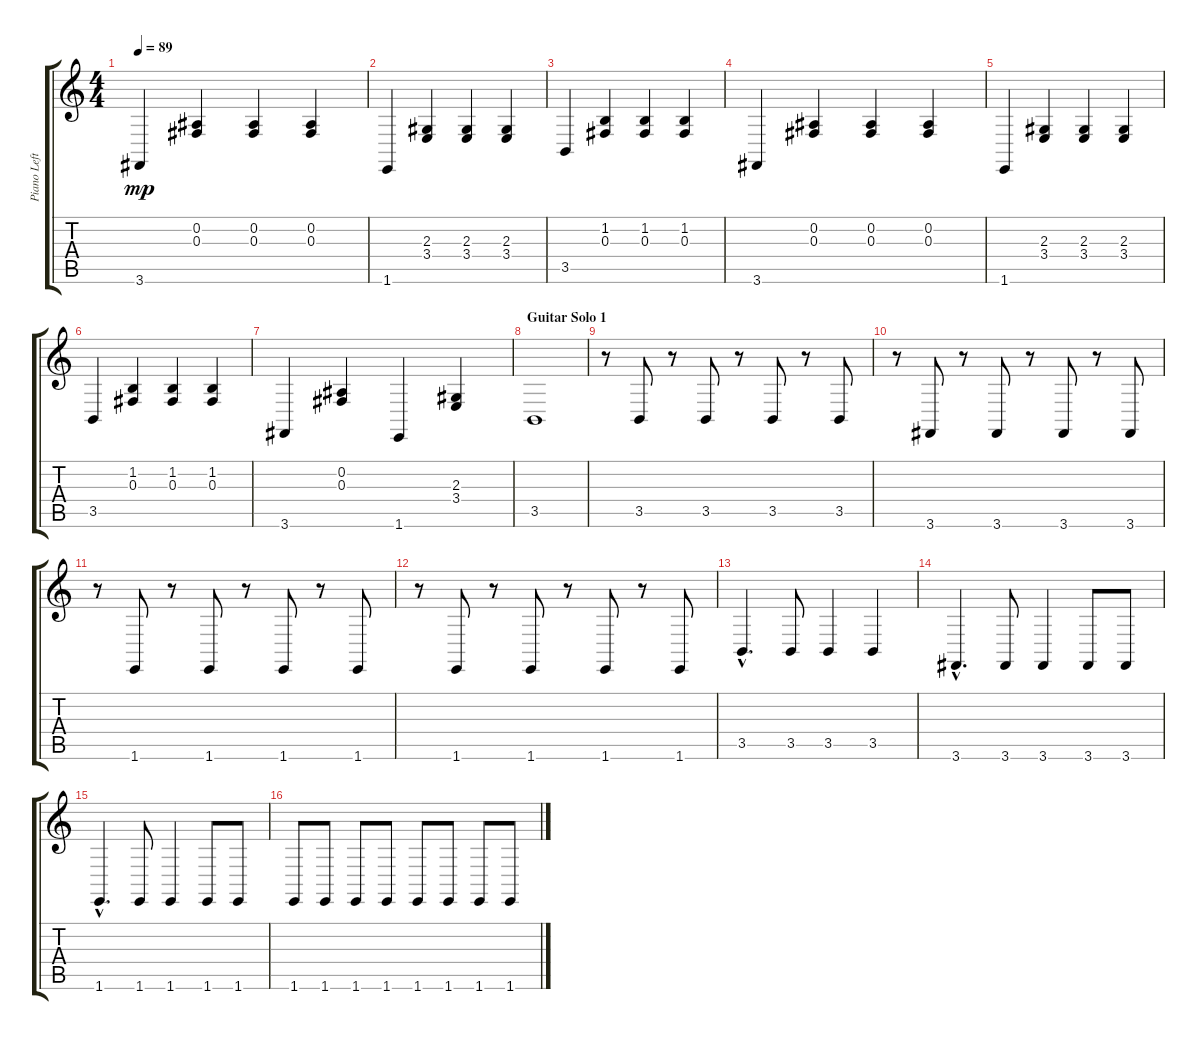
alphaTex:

\track ("Piano Leftt Hand (Dizzy)" "Piano Left") {instrument brightacousticpiano}
\staff {score tabs}
\tuning (Eb4 Bb3 Gb3 Db3 Ab2 Eb2) {hide}
\ts (4 4)
\tempo 89
\clef g2
\ks c
3.6.4{dy mp} (0.2 0.3).4 (0.2 0.3).4 (0.2 0.3).4 |
1.6.4 (2.3 3.4).4 (2.3 3.4).4 (2.3 3.4).4 |
3.5.4 (1.2 0.3).4 (1.2 0.3).4 (1.2 0.3).4 |
3.6.4 (0.2 0.3).4 (0.2 0.3).4 (0.2 0.3).4 |
1.6.4 (2.3 3.4).4 (2.3 3.4).4 (2.3 3.4).4 |
3.5.4 (1.2 0.3).4 (1.2 0.3).4 (1.2 0.3).4 |
3.6.4 (0.2 0.3).4 1.6.4 (2.3 3.4).4 |
\section ("" "Guitar Solo 1")
3.5.1 |
r.8 3.5.8 r.8 3.5.8 r.8 3.5.8 r.8 3.5.8 |
r.8 3.6.8 r.8 3.6.8 r.8 3.6.8 r.8 3.6.8 |
r.8 1.6.8 r.8 1.6.8 r.8 1.6.8 r.8 1.6.8 |
r.8 1.6.8 r.8 1.6.8 r.8 1.6.8 r.8 1.6.8 |
3.5{hac}.4{d} 3.5.8 3.5.4 3.5.4 |
3.6{hac}.4{d} 3.6.8 3.6.4 3.6.8 3.6.8 |
1.6{hac}.4{d} 1.6.8 1.6.4 1.6.8 1.6.8 |
1.6.8 1.6.8 1.6.8 1.6.8 1.6.8 1.6.8 1.6.8 1.6.8
